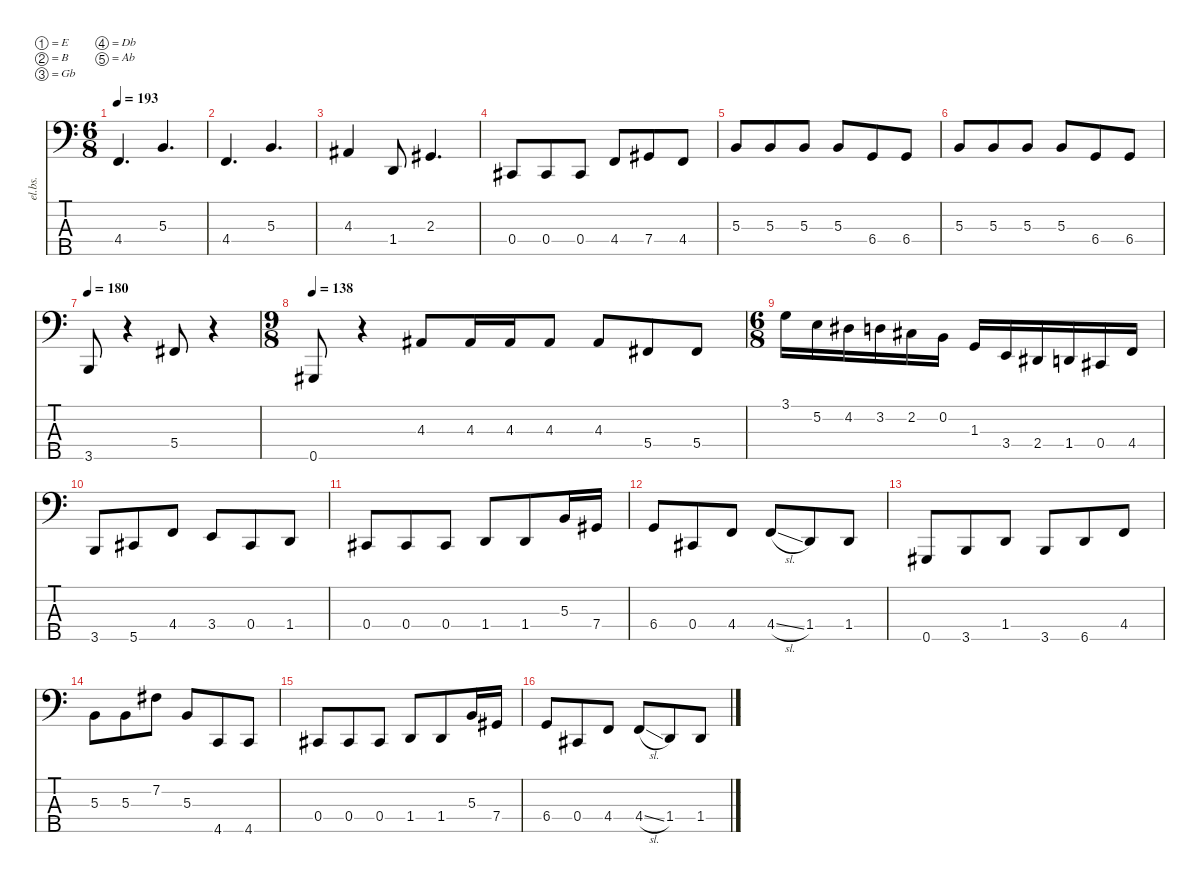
\defaultSystemsLayout 4
\hideDynamics
\bracketExtendMode nobrackets
\otherSystemsTrackNameOrientation horizontal
\track ("D. Briggs Bass" "el.bs.") {instrument electricbassfinger}
\staff {score tabs}
\tuning (E2 B1 Gb1 Db1 Ab0)
\ts (6 8)
\tempo 193
\clef f4
\ks c
4.4.4{d dy f beam Up} 5.3.4{d beam Up} |
4.4.4{d beam Up} 5.3.4{d beam Up} |
4.3{acc #}.4{beam Up} 1.4.8{beam Up} 2.3{acc #}.4{d beam Up} |
0.4{acc #}.8{beam Up} 0.4{acc #}.8{beam Up} 0.4{acc #}.8{beam Up} 4.4.8{beam Up} 7.4{acc #}.8{beam Up} 4.4.8{beam Up} |
5.3.8{beam Up} 5.3.8{beam Up} 5.3.8{beam Up} 5.3.8{beam Up} 6.4.8{beam Up} 6.4.8{beam Up} |
5.3.8{beam Up} 5.3.8{beam Up} 5.3.8{beam Up} 5.3.8{beam Up} 6.4.8{beam Up} 6.4.8{beam Up} |
\tempo 180
3.5.8{beam Up} r.4{beam Up} 5.4{acc #}.8{beam Up} r.4{beam Up} |
\ts (9 8)
\beaming (8 3 3 3)
\tempo 138
0.5{acc #}.8{beam Up} r.4{beam Up} 4.3{acc #}.8{beam Up} 4.3{acc #}.16{beam Up} 4.3{acc #}.16{beam Up} 4.3{acc #}.8{beam Up} 4.3{acc #}.8{beam Up} 5.4{acc #}.8{beam Up} 5.4{acc #}.8{beam Up} |
\ts (6 8)
\beaming (8 3 3)
3.1.16{beam Down} 5.2.16{beam Down} 4.2{acc #}.16{beam Down} 3.2.16{beam Down} 2.2{acc #}.16{beam Down} 0.2.16{beam Down} 1.3.16{beam Up} 3.4.16{beam Up} 2.4{acc #}.16{beam Up} 1.4.16{beam Up} 0.4{acc #}.16{beam Up} 4.4.16{beam Up} |
3.5.8{beam Up} 5.5{acc #}.8{beam Up} 4.4.8{beam Up} 3.4.8{beam Up} 0.4{acc #}.8{beam Up} 1.4.8{beam Up} |
0.4{acc #}.8{beam Up} 0.4{acc #}.8{beam Up} 0.4{acc #}.8{beam Up} 1.4.8{beam Up} 1.4.8{beam Up} 5.3.16{beam Up} 7.4{acc #}.16{beam Up} |
6.4.8{beam Up} 0.4{acc #}.8{beam Up} 4.4.8{beam Up} 4.4{sl}.8{beam Up} 1.4.8{beam Up} 1.4.8{beam Up} |
0.5{acc #}.8{beam Up} 3.5.8{beam Up} 1.4.8{beam Up} 3.5.8{beam Up} 6.5.8{beam Up} 4.4.8{beam Up} |
5.3.8{beam Down} 5.3.8{beam Down} 7.2{acc #}.8{beam Down} 5.3.8{beam Up} 4.5.8{beam Up} 4.5.8{beam Up} |
0.4{acc #}.8{beam Up} 0.4{acc #}.8{beam Up} 0.4{acc #}.8{beam Up} 1.4.8{beam Up} 1.4.8{beam Up} 5.3.16{beam Up} 7.4{acc #}.16{beam Up} |
6.4.8{beam Up} 0.4{acc #}.8{beam Up} 4.4.8{beam Up} 4.4{sl}.8{beam Up} 1.4.8{beam Up} 1.4.8{beam Up}
